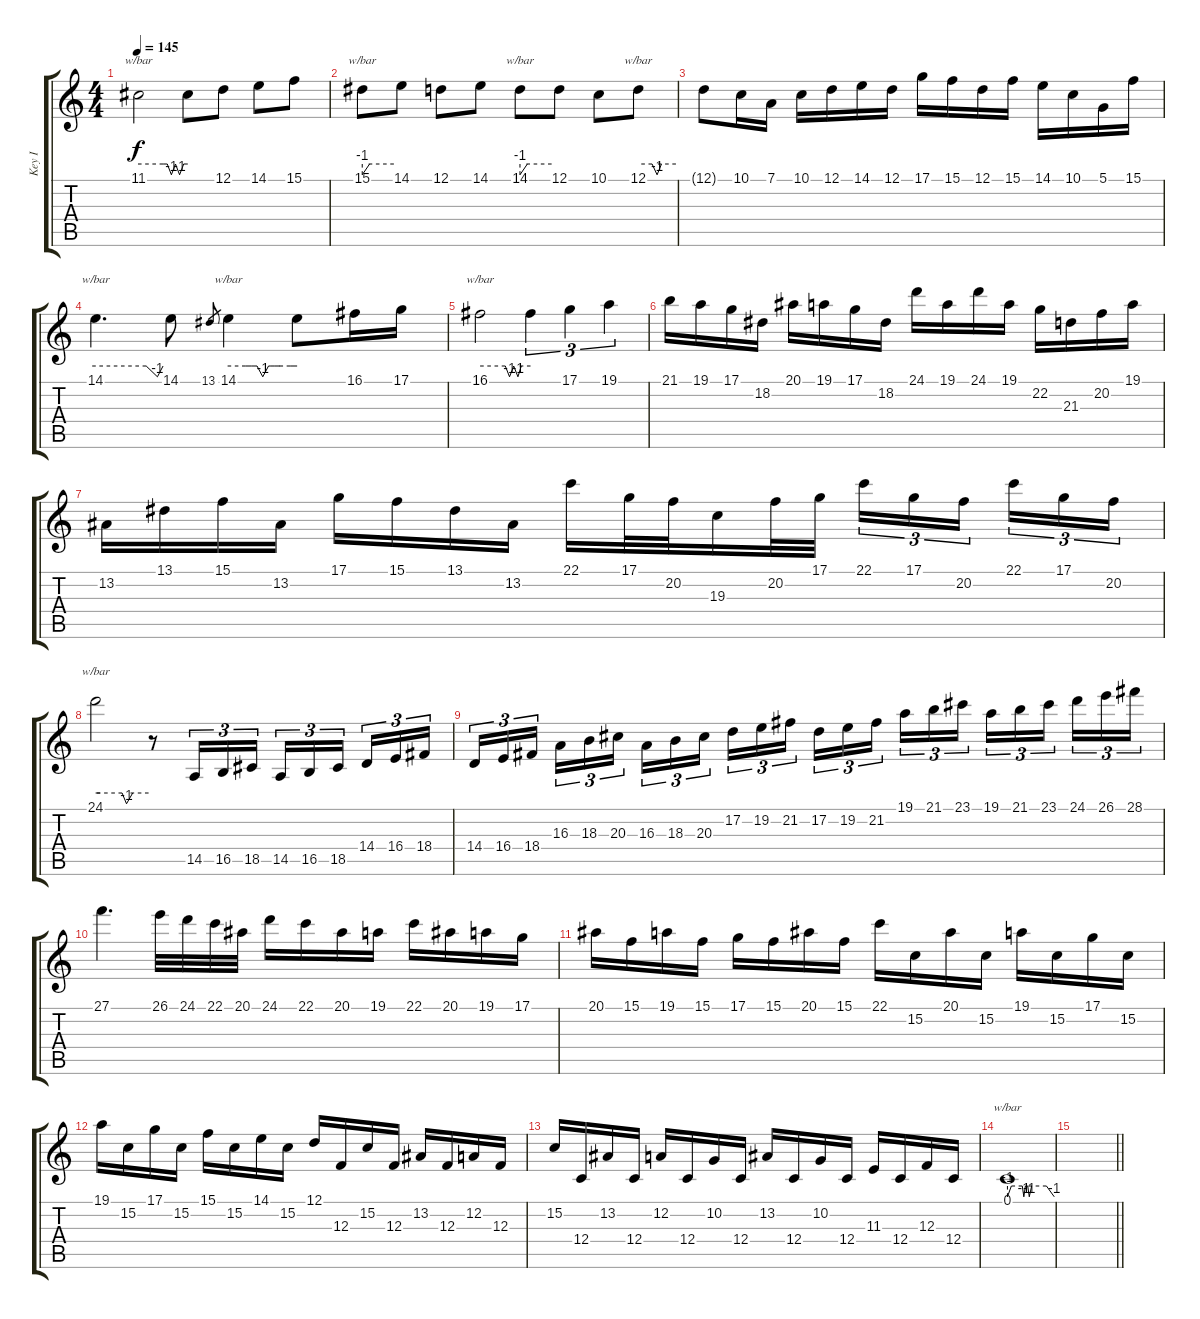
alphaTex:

\track ("Key I" "Key I") {instrument lead2sawtooth}
\staff {score tabs}
\tuning (D4 A3 F3 C3 G2 D2) {hide}
\ts (4 4)
\tempo 145
\clef g2
\ks c
11.1.2{tbe (custom default 0 0 30 0 35 0 40 -4 45 0 50 -4 55 0 60 0) dy f} 11.1{t}.8 12.1.8 14.1.8 15.1.8 |
15.1.8{tbe (custom default 0 -4 14 0 60 0)} 14.1.8 12.1.8 14.1.8 14.1.8{tbe (custom default 0 -4 14 0 60 0)} 12.1.8 10.1.8 12.1.8{tbe (custom default 0 0 22 0 30 -4 37 0 60 0)} |
12.1{t}.8 10.1.16 7.1.16 10.1.16 12.1.16 14.1.16 12.1.16 17.1.16 15.1.16 12.1.16 15.1.16 14.1.16 10.1.16 5.1.16 15.1.16 |
14.1.4{d tbe (custom default 0 0 45 0 55 -4 60 0)} 14.1.8 13.1.8{gr} 14.1.4{tbe (custom default 0 0 15 0 20 0 25 0 30 -4 35 0 37 0 40 0 45 0 54 0 60 0)} 14.1{t}.8 16.1.16 17.1.16 |
16.1.2{tbe (custom default 0 0 30 0 35 -4 40 0 45 -4 49 0 60 0)} 16.1{t}.4{tu (3 2)} 17.1.4{tu (3 2)} 19.1.4{tu (3 2)} |
21.1.16 19.1.16 17.1.16 18.2.16 20.1.16 19.1.16 17.1.16 18.2.16 24.1.16 19.1.16 24.1.16 19.1.16 22.2.16 21.3.16 20.2.16 19.1.16 |
13.2.16 13.1.16 15.1.16 13.2.16 17.1.16 15.1.16 13.1.16 13.2.16 22.1.16 17.1.32 20.2.32 19.3.16 20.2.32 17.1.32 22.1.16{tu (3 2)} 17.1.16{tu (3 2)} 20.2.16{tu (3 2) beam splitsecondary} 22.1.16{tu (3 2)} 17.1.16{tu (3 2)} 20.2.16{tu (3 2)} |
24.1.2{tbe (custom default 0 0 5 0 30 0 35 -4 42 0 60 0)} r.8 14.5.16{tu (3 2)} 16.5.16{tu (3 2)} 18.5.16{tu (3 2)} 14.5.16{tu (3 2)} 16.5.16{tu (3 2)} 18.5.16{tu (3 2) beam splitsecondary} 14.4.16{tu (3 2)} 16.4.16{tu (3 2)} 18.4.16{tu (3 2)} |
14.4.16{tu (3 2)} 16.4.16{tu (3 2)} 18.4.16{tu (3 2) beam splitsecondary} 16.3.16{tu (3 2)} 18.3.16{tu (3 2)} 20.3.16{tu (3 2)} 16.3.16{tu (3 2)} 18.3.16{tu (3 2)} 20.3.16{tu (3 2) beam splitsecondary} 17.2.16{tu (3 2)} 19.2.16{tu (3 2)} 21.2.16{tu (3 2)} 17.2.16{tu (3 2)} 19.2.16{tu (3 2)} 21.2.16{tu (3 2) beam splitsecondary} 19.1.16{tu (3 2)} 21.1.16{tu (3 2)} 23.1.16{tu (3 2)} 19.1.16{tu (3 2)} 21.1.16{tu (3 2)} 23.1.16{tu (3 2) beam splitsecondary} 24.1.16{tu (3 2)} 26.1.16{tu (3 2)} 28.1.16{tu (3 2)} |
27.1.4{d} 26.1.32 24.1.32 22.1.32 20.1.32 24.1.16 22.1.16 20.1.16 19.1.16 22.1.16 20.1.16 19.1.16 17.1.16 |
20.1.16 15.1.16 19.1.16 15.1.16 17.1.16 15.1.16 20.1.16 15.1.16 22.1.16 15.2.16 20.1.16 15.2.16 19.1.16 15.2.16 17.1.16 15.2.16 |
19.1.16 15.2.16 17.1.16 15.2.16 15.1.16 15.2.16 14.1.16 15.2.16 12.1.16 12.3.16 15.2.16 12.3.16 13.2.16 12.3.16 12.2.16 12.3.16 |
15.2.16 12.4.16 13.2.16 12.4.16 12.2.16 12.4.16 10.2.16 12.4.16 13.2.16 12.4.16 10.2.16 12.4.16 11.3.16 12.4.16 12.3.16 12.4.16 |
0.1.1{tbe (custom default 0 -4 5 0 19 0 21 -4 23 0 26 0 28 -4 31 0 50 0 60 -4)} |
\barLineRight lightlight
